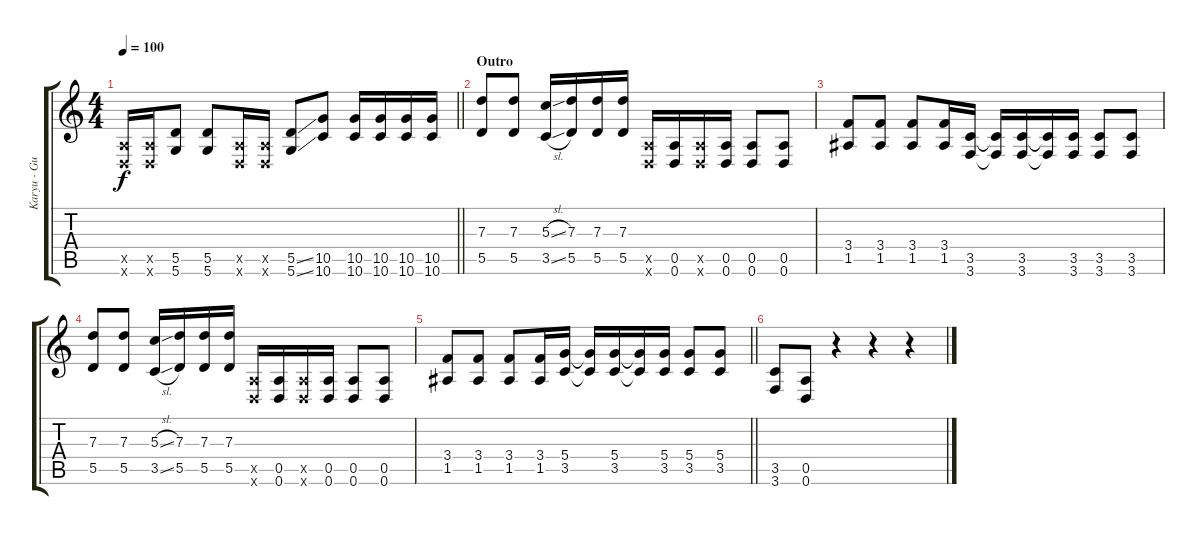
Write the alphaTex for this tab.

\track ("Karyu - Guitar 2" "Karyu - Gu") {instrument distortionguitar}
\staff {score tabs}
\tuning (E4 B3 G3 D3 A2 D2) {hide}
\ts (4 4)
\tempo 100
\clef g2
\barLineRight lightlight
\ks c
(0.5{x} 0.6{x}).16{dy f} (0.5{x} 0.6{x}).16 (5.5 5.6).8 (5.5 5.6).8 (0.5{x} 0.6{x}).16 (0.5{x} 0.6{x}).16 (5.5{ss} 5.6{ss}).8 (10.5 10.6).8 (10.5 10.6).16 (10.5 10.6).16 (10.5 10.6).16 (10.5 10.6).16 |
\section ("" "Outro")
(7.3 5.5).8 (7.3 5.5).8 (5.3{sl} 3.5{sl}).16 (7.3 5.5).16 (7.3 5.5).16 (7.3 5.5).16 (0.5{x} 0.6{x}).16 (0.5 0.6).16 (0.5{x} 0.6{x}).16 (0.5 0.6).16 (0.5 0.6).8 (0.5 0.6).8 |
(3.4 1.5).8 (3.4 1.5).8 (3.4 1.5).8 (3.4 1.5).16 (3.5 3.6).16 (3.5{t} 3.6{t}).16 (3.5 3.6).16 (3.5{t} 3.6{t}).16 (3.5 3.6).16 (3.5 3.6).8 (3.5 3.6).8 |
(7.3 5.5).8 (7.3 5.5).8 (5.3{sl} 3.5{sl}).16 (7.3 5.5).16 (7.3 5.5).16 (7.3 5.5).16 (0.5{x} 0.6{x}).16 (0.5 0.6).16 (0.5{x} 0.6{x}).16 (0.5 0.6).16 (0.5 0.6).8 (0.5 0.6).8 |
\barLineRight lightlight
(3.4 1.5).8 (3.4 1.5).8 (3.4 1.5).8 (3.4 1.5).16 (5.4 3.5).16 (5.4{t} 3.5{t}).16 (5.4 3.5).16 (5.4{t} 3.5{t}).16 (5.4 3.5).16 (5.4 3.5).8 (5.4 3.5).8 |
(3.5 3.6).8 (0.5 0.6).8 r.4 r.4 r.4
